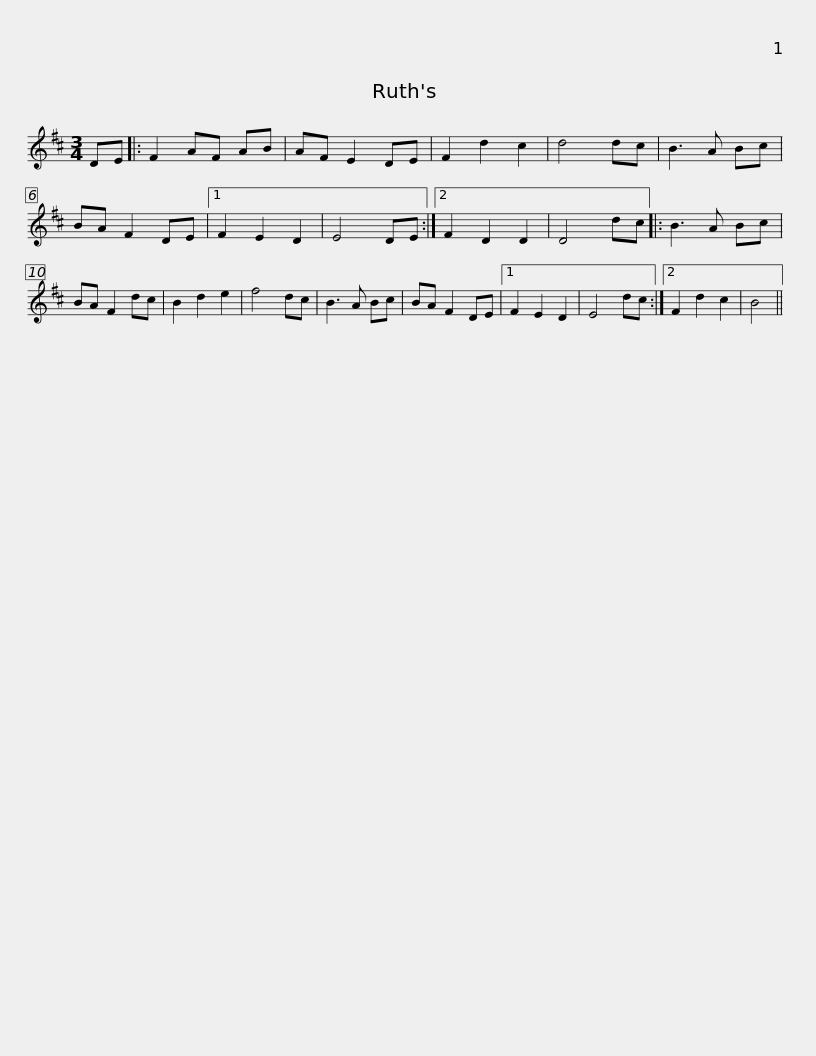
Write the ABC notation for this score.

X:1
L:1/8
M:3/4
I:linebreak $
K:D
V:1 treble
V:1
 DE |: F2 AF AB | AF E2 DE | F2 d2 c2 | d4 dc | %5
 B3 A Bc | BA F2 DE |1 F2 E2 D2 | E4 DE :|2 F2 D2 D2 |$ %10
 D4 dc |: B3 A Bc | BA F2 dc | B2 d2 e2 | f4 dc | %15
 B3 A Bc | BA F2 DE |1 F2 E2 D2 | E4 dc :|2 F2 d2 c2 | %20
 B4 || %21
